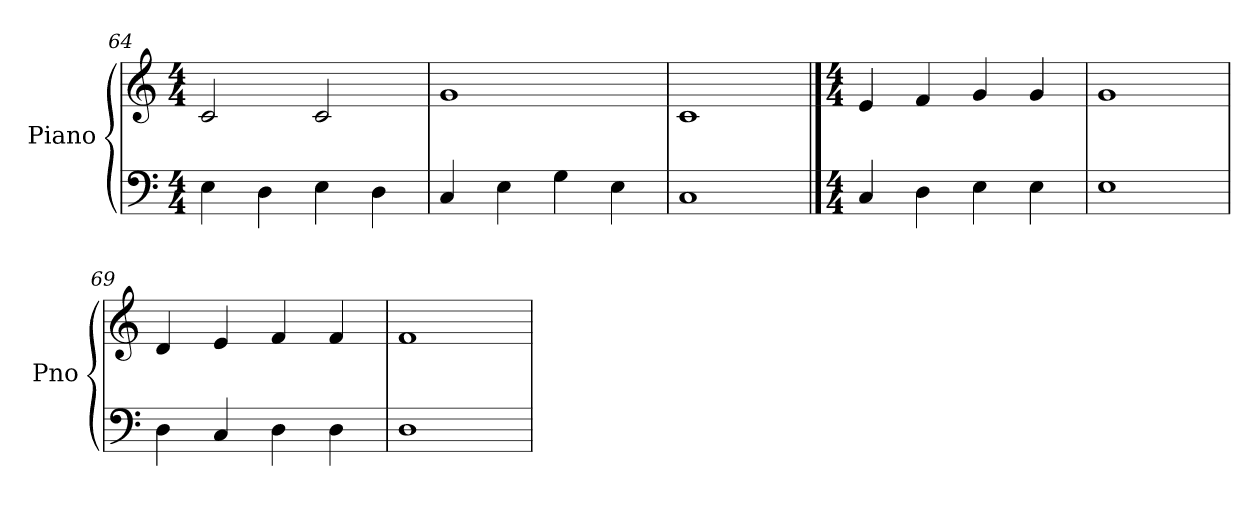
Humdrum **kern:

**kern	**kern
*part1	*part1
*staff2	*staff1
*I"Piano	*
*I'Pno	*
*clefF4	*clefG2
*k[]	*k[]
*M4/4	*M4/4
=64	=64
4E\	2c/
4D\	.
4E\	2c/
4D\	.
=65	=65
4C/	1g
4E\	.
4G\	.
4E\	.
=66	=66
1C	1c
!!LO:PB:g=z
==67	==67
*M4/4	*M4/4
4C/	4e/
4D\	4f/
4E\	4g/
4E\	4g/
=68	=68
1E	1g
=69	=69
4D\	4d/
4C/	4e/
4D\	4f/
4D\	4f/
=70	=70
1D	1f
=	=
*-	*-
